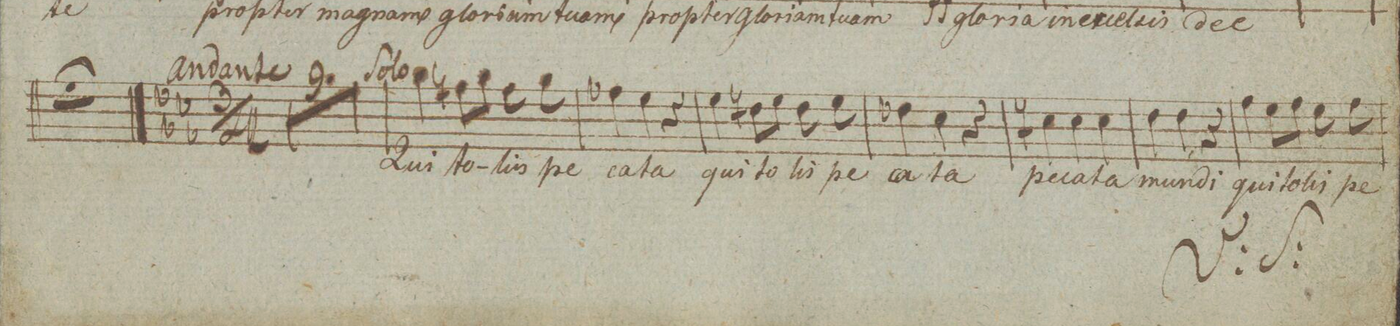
**kern	**text	**dynam
*I"Soprano.	*	*
*clefC1	*	*
*k[]	*	*
*met(c|)	*	*
*M2/2	*	*
1r;	.	.
==62	==62	==62
*k[b-e-a-d-]	*	*
*M3/4	*	*
2.r	.	.
=63	=63	=63
2.r	.	.
=64	=64	=64
2.r	.	.
=65	=65	=65
2.r	.	.
=66	=66	=66
2.r	.	.
=67	=67	=67
2.r	.	.
=68	=68	=68
2.r	.	.
=69	=69	=69
2.r	.	.
=70	=70	=70
2.r	.	.
=71	=71	=71
4ee-\	Qui	.
8ddn\L	to-	.
8ee-\J	.	.
8dd\	-lis	.
8ee-\	pe-	.
=72	=72	=72
4dd-X\	-ca-	.
4cc\	-ta	.
4r	.	.
=73	=73	=73
4cc\	qui	.
8bn\L	to-	.
8cc\J	.	.
8b\	-lis	.
8cc\	pe-	.
=74	=74	=74
4b-X\	-ca-	.
4a-\	-ta	.
4r	.	.
=75	=75	=75
4an\	pe-	.
4a\	-ca-	.
4a\	-ta	.
=76	=76	=76
4b-\	mun-	.
4b-\	-di	.
4r	.	.
=77	=77	=77
4dd-\	qui	.
8cc\L	to-	.
8dd-\J	.	.
8cc\	-lis	.
8dd-\	pe-	.
=78	=78	=78
*-	*-	*-
